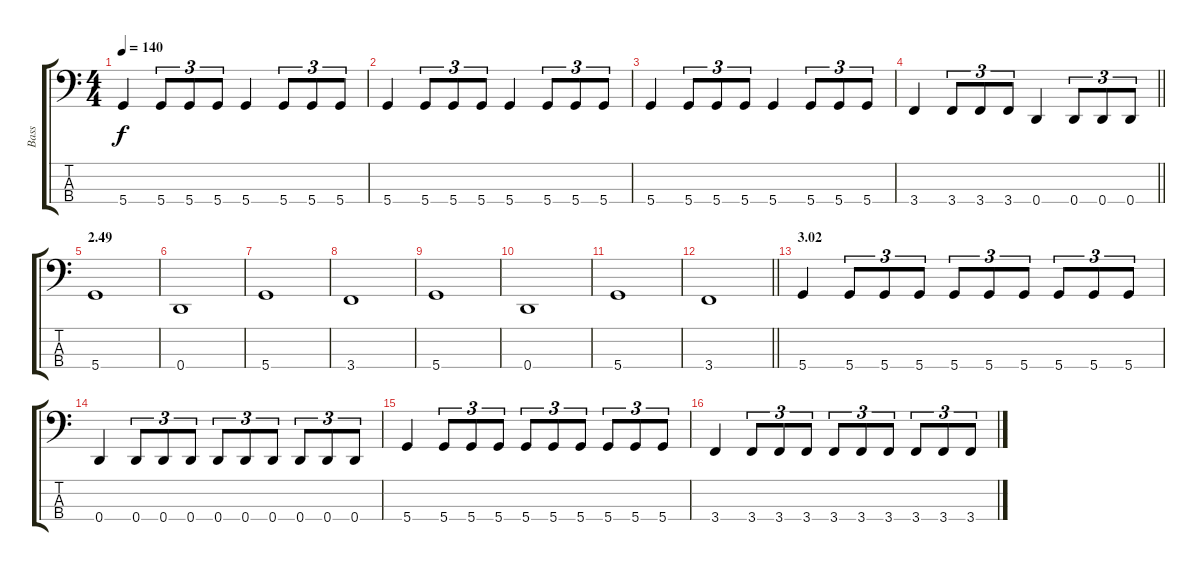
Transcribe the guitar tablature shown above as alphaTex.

\track ("Bass" "Bass") {instrument electricbassfinger}
\staff {score tabs}
\tuning (G2 D2 A1 D1) {hide}
\ts (4 4)
\tempo 140
\clef f4
\ks c
5.4.4{dy f} 5.4.8{tu (3 2)} 5.4.8{tu (3 2)} 5.4.8{tu (3 2)} 5.4.4 5.4.8{tu (3 2)} 5.4.8{tu (3 2)} 5.4.8{tu (3 2)} |
5.4.4 5.4.8{tu (3 2)} 5.4.8{tu (3 2)} 5.4.8{tu (3 2)} 5.4.4 5.4.8{tu (3 2)} 5.4.8{tu (3 2)} 5.4.8{tu (3 2)} |
5.4.4 5.4.8{tu (3 2)} 5.4.8{tu (3 2)} 5.4.8{tu (3 2)} 5.4.4 5.4.8{tu (3 2)} 5.4.8{tu (3 2)} 5.4.8{tu (3 2)} |
\barLineRight lightlight
3.4.4 3.4.8{tu (3 2)} 3.4.8{tu (3 2)} 3.4.8{tu (3 2)} 0.4.4 0.4.8{tu (3 2)} 0.4.8{tu (3 2)} 0.4.8{tu (3 2)} |
\section ("" "2.49")
5.4.1 |
0.4.1 |
5.4.1 |
3.4.1 |
5.4.1 |
0.4.1 |
5.4.1 |
\barLineRight lightlight
3.4.1 |
\section ("" "3.02")
5.4.4 5.4.8{tu (3 2)} 5.4.8{tu (3 2)} 5.4.8{tu (3 2)} 5.4.8{tu (3 2)} 5.4.8{tu (3 2)} 5.4.8{tu (3 2)} 5.4.8{tu (3 2)} 5.4.8{tu (3 2)} 5.4.8{tu (3 2)} |
0.4.4 0.4.8{tu (3 2)} 0.4.8{tu (3 2)} 0.4.8{tu (3 2)} 0.4.8{tu (3 2)} 0.4.8{tu (3 2)} 0.4.8{tu (3 2)} 0.4.8{tu (3 2)} 0.4.8{tu (3 2)} 0.4.8{tu (3 2)} |
5.4.4 5.4.8{tu (3 2)} 5.4.8{tu (3 2)} 5.4.8{tu (3 2)} 5.4.8{tu (3 2)} 5.4.8{tu (3 2)} 5.4.8{tu (3 2)} 5.4.8{tu (3 2)} 5.4.8{tu (3 2)} 5.4.8{tu (3 2)} |
3.4.4 3.4.8{tu (3 2)} 3.4.8{tu (3 2)} 3.4.8{tu (3 2)} 3.4.8{tu (3 2)} 3.4.8{tu (3 2)} 3.4.8{tu (3 2)} 3.4.8{tu (3 2)} 3.4.8{tu (3 2)} 3.4.8{tu (3 2)}
